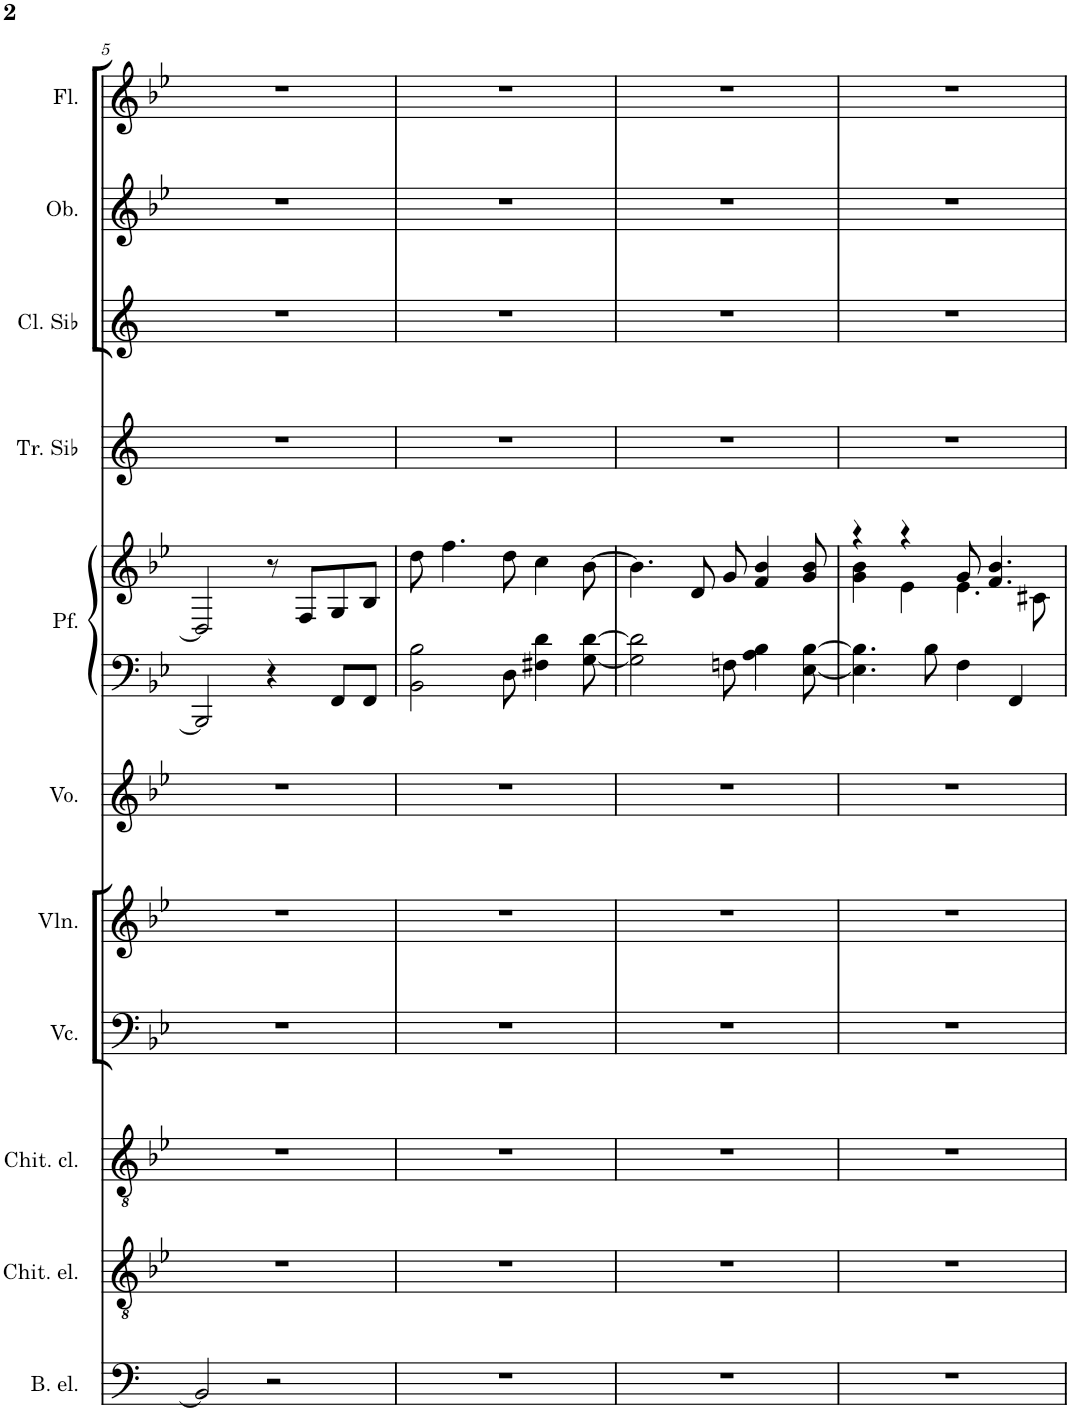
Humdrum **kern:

**kern	**kern	**kern	**kern	**kern	**kern	**kern	**kern	**kern	**kern	**kern	**kern
*part11	*part10	*part9	*part8	*part7	*part6	*part5	*part5	*part4	*part3	*part2	*part1
*staff12	*staff11	*staff10	*staff9	*staff8	*staff7	*staff6	*staff5	*staff4	*staff3	*staff2	*staff1
*I"Basso elettrico 6-corde	*I"Chitarra elettrica	*I"Chitarra classica	*I"Violoncello	*I"Violino	*I"Voce	*I"Piano	*	*I"Tromba in Sib	*I"Clarinetto in Sib	*I"Oboe	*I"Flauto
*I'B. el.	*I'Chit. el.	*I'Chit. cl.	*I'Vc.	*I'Vln.	*I'Vo.	*	*	*I'Tr. Sib	*I'Cl. Sib	*I'Ob.	*I'Fl.
!!LO:PB:g=z
*clefF4	*clefGv2	*clefGv2	*clefF4	*clefG2	*clefG2	*clefF4	*clefG2	*clefG2	*clefG2	*clefG2	*clefG2
*Trd7c12	*	*	*	*	*	*	*	*Trd1c2	*Trd1c2	*	*
*k[]	*k[b-e-]	*k[b-e-]	*k[b-e-]	*k[b-e-]	*k[b-e-]	*k[b-e-]	*k[b-e-]	*k[]	*k[]	*k[b-e-]	*k[b-e-]
*M4/4	*M4/4	*M4/4	*M4/4	*M4/4	*M4/4	*M4/4	*M4/4	*M4/4	*M4/4	*M4/4	*M4/4
=5	=5	=5	=5	=5	=5	=5	=5	=5	=5	=5	=5
2BB-/]	1r	1r	1r	1r	1r	2BBB-/]	2D/]	1r	1r	1r	1r
2r	.	.	.	.	.	4r	8r	.	.	.	.
.	.	.	.	.	.	.	8F/L	.	.	.	.
.	.	.	.	.	.	8FF/L	8G/	.	.	.	.
.	.	.	.	.	.	8FF/J	8B-/J	.	.	.	.
=6	=6	=6	=6	=6	=6	=6	=6	=6	=6	=6	=6
1r	1r	1r	1r	1r	1r	2BB-\ 2B-\	8dd\	1r	1r	1r	1r
.	.	.	.	.	.	.	4.ff\	.	.	.	.
.	.	.	.	.	.	8D\	8dd\	.	.	.	.
.	.	.	.	.	.	4F#X\ 4d\	4cc\	.	.	.	.
.	.	.	.	.	.	[8G\ [8d\	[8b-\	.	.	.	.
=7	=7	=7	=7	=7	=7	=7	=7	=7	=7	=7	=7
1r	1r	1r	1r	1r	1r	2G\] 2d\]	4.b-\]	1r	1r	1r	1r
.	.	.	.	.	.	.	8d/	.	.	.	.
.	.	.	.	.	.	8Fn\	8g/	.	.	.	.
.	.	.	.	.	.	4A\ 4B-\	4f/ 4b-/	.	.	.	.
.	.	.	.	.	.	[8E-\ [8B-\	8g/ 8b-/	.	.	.	.
=8	=8	=8	=8	=8	=8	=8	=8	=8	=8	=8	=8
*	*	*	*	*	*	*	*^	*	*	*	*
1r	1r	1r	1r	1r	1r	4.E-\] 4.B-\]	4r	4g\ 4b-\	1r	1r	1r	1r
.	.	.	.	.	.	.	4r	4e-\	.	.	.	.
.	.	.	.	.	.	8B-\	.	.	.	.	.	.
.	.	.	.	.	.	4F\	8g/	4.e-\	.	.	.	.
.	.	.	.	.	.	.	4.f/ 4.b-/	.	.	.	.	.
.	.	.	.	.	.	4FF/	.	.	.	.	.	.
.	.	.	.	.	.	.	.	8c#X\	.	.	.	.
*	*	*	*	*	*	*	*v	*v	*	*	*	*
=	=	=	=	=	=	=	=	=	=	=	=
*-	*-	*-	*-	*-	*-	*-	*-	*-	*-	*-	*-
